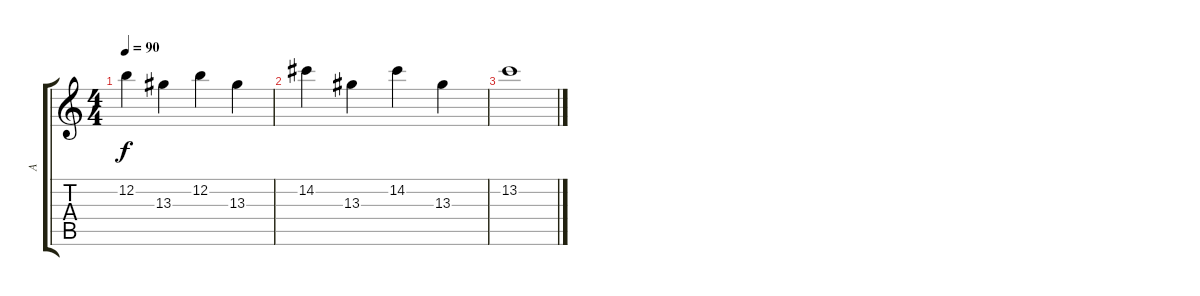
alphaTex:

\track ("A" "A") {instrument acousticguitarsteel}
\staff {score tabs}
\tuning (E4 B3 G3 D3 A2 E2) {hide}
\ts (4 4)
\tempo 90
\clef g2
\ks c
12.2.4{dy f} 13.3.4 12.2.4 13.3.4 |
14.2.4 13.3.4 14.2.4 13.3.4 |
13.2.1
